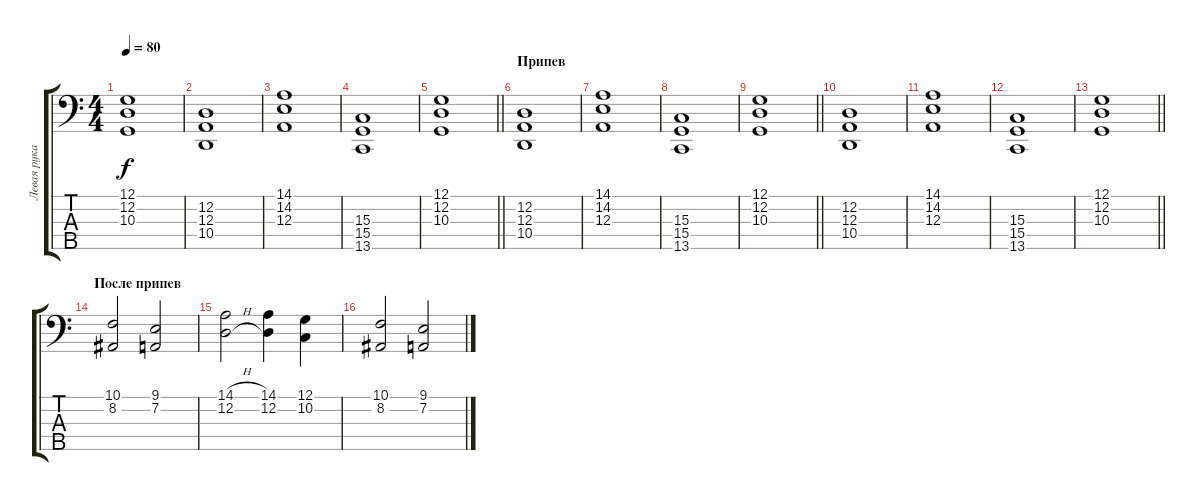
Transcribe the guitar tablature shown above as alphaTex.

\track ("Левая рука Клавиши" "Левая рука") {instrument stringensemble2}
\staff {score tabs}
\tuning (G2 D2 A1 E1 B0) {hide}
\ts (4 4)
\tempo 80
\clef f4
\ks c
(12.1 12.2 10.3).1{dy f} |
(12.2 12.3 10.4).1 |
(14.1 14.2 12.3).1 |
(15.3 15.4 13.5).1 |
\barLineRight lightlight
(12.1 12.2 10.3).1 |
\section ("" "Припев")
(12.2 12.3 10.4).1 |
(14.1 14.2 12.3).1 |
(15.3 15.4 13.5).1 |
\barLineRight lightlight
(12.1 12.2 10.3).1 |
(12.2 12.3 10.4).1 |
(14.1 14.2 12.3).1 |
(15.3 15.4 13.5).1 |
\barLineRight lightlight
(12.1 12.2 10.3).1 |
\section ("" "После припев")
(10.1 8.2).2 (9.1 7.2).2 |
(14.1{h} 12.2{h}).2 (14.1 12.2).4 (12.1 10.2).4 |
(10.1 8.2).2 (9.1 7.2).2
